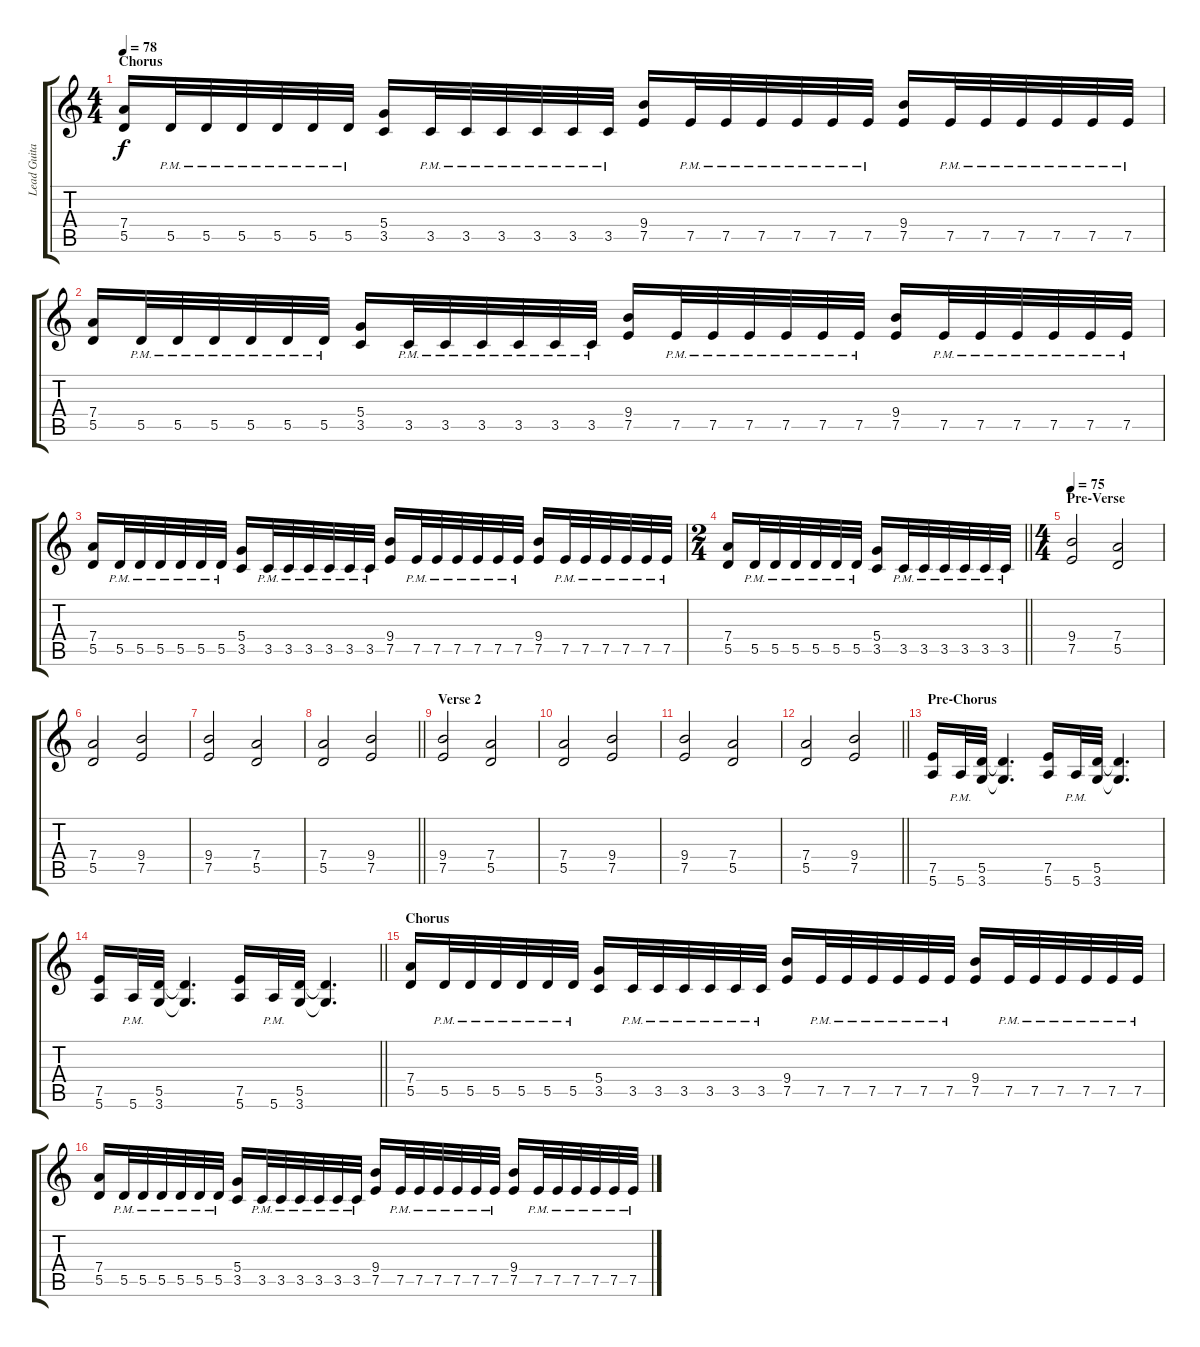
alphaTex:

\track ("Lead Guitar" "Lead Guita") {instrument distortionguitar}
\staff {score tabs}
\tuning (E4 B3 G3 D3 A2 E2) {hide}
\ts (4 4)
\section ("" "Chorus")
\tempo 78
\clef g2
\ks c
(7.4 5.5).16{dy f} 5.5{pm}.32 5.5{pm}.32 5.5{pm}.32 5.5{pm}.32 5.5{pm}.32 5.5{pm}.32 (5.4 3.5).16 3.5{pm}.32 3.5{pm}.32 3.5{pm}.32 3.5{pm}.32 3.5{pm}.32 3.5{pm}.32 (9.4 7.5).16 7.5{pm}.32 7.5{pm}.32 7.5{pm}.32 7.5{pm}.32 7.5{pm}.32 7.5{pm}.32 (9.4 7.5).16 7.5{pm}.32 7.5{pm}.32 7.5{pm}.32 7.5{pm}.32 7.5{pm}.32 7.5{pm}.32 |
(7.4 5.5).16 5.5{pm}.32 5.5{pm}.32 5.5{pm}.32 5.5{pm}.32 5.5{pm}.32 5.5{pm}.32 (5.4 3.5).16 3.5{pm}.32 3.5{pm}.32 3.5{pm}.32 3.5{pm}.32 3.5{pm}.32 3.5{pm}.32 (9.4 7.5).16 7.5{pm}.32 7.5{pm}.32 7.5{pm}.32 7.5{pm}.32 7.5{pm}.32 7.5{pm}.32 (9.4 7.5).16 7.5{pm}.32 7.5{pm}.32 7.5{pm}.32 7.5{pm}.32 7.5{pm}.32 7.5{pm}.32 |
(7.4 5.5).16 5.5{pm}.32 5.5{pm}.32 5.5{pm}.32 5.5{pm}.32 5.5{pm}.32 5.5{pm}.32 (5.4 3.5).16 3.5{pm}.32 3.5{pm}.32 3.5{pm}.32 3.5{pm}.32 3.5{pm}.32 3.5{pm}.32 (9.4 7.5).16 7.5{pm}.32 7.5{pm}.32 7.5{pm}.32 7.5{pm}.32 7.5{pm}.32 7.5{pm}.32 (9.4 7.5).16 7.5{pm}.32 7.5{pm}.32 7.5{pm}.32 7.5{pm}.32 7.5{pm}.32 7.5{pm}.32 |
\ts (2 4)
\barLineRight lightlight
(7.4 5.5).16 5.5{pm}.32 5.5{pm}.32 5.5{pm}.32 5.5{pm}.32 5.5{pm}.32 5.5{pm}.32 (5.4 3.5).16 3.5{pm}.32 3.5{pm}.32 3.5{pm}.32 3.5{pm}.32 3.5{pm}.32 3.5{pm}.32 |
\ts (4 4)
\section ("" "Pre-Verse")
\tempo 75
(9.4 7.5).2 (7.4 5.5).2 |
(7.4 5.5).2 (9.4 7.5).2 |
(9.4 7.5).2 (7.4 5.5).2 |
\barLineRight lightlight
(7.4 5.5).2 (9.4 7.5).2 |
\section ("" "Verse 2")
(9.4 7.5).2 (7.4 5.5).2 |
(7.4 5.5).2 (9.4 7.5).2 |
(9.4 7.5).2 (7.4 5.5).2 |
\barLineRight lightlight
(7.4 5.5).2 (9.4 7.5).2 |
\section ("" "Pre-Chorus")
(7.5 5.6).16 5.6{pm}.32 (5.5 3.6).32 (5.5{t} 3.6{t}).4{d} (7.5 5.6).16 5.6{pm}.32 (5.5 3.6).32 (5.5{t} 3.6{t}).4{d} |
\barLineRight lightlight
(7.5 5.6).16 5.6{pm}.32 (5.5 3.6).32 (5.5{t} 3.6{t}).4{d} (7.5 5.6).16 5.6{pm}.32 (5.5 3.6).32 (5.5{t} 3.6{t}).4{d} |
\section ("" "Chorus")
(7.4 5.5).16 5.5{pm}.32 5.5{pm}.32 5.5{pm}.32 5.5{pm}.32 5.5{pm}.32 5.5{pm}.32 (5.4 3.5).16 3.5{pm}.32 3.5{pm}.32 3.5{pm}.32 3.5{pm}.32 3.5{pm}.32 3.5{pm}.32 (9.4 7.5).16 7.5{pm}.32 7.5{pm}.32 7.5{pm}.32 7.5{pm}.32 7.5{pm}.32 7.5{pm}.32 (9.4 7.5).16 7.5{pm}.32 7.5{pm}.32 7.5{pm}.32 7.5{pm}.32 7.5{pm}.32 7.5{pm}.32 |
(7.4 5.5).16 5.5{pm}.32 5.5{pm}.32 5.5{pm}.32 5.5{pm}.32 5.5{pm}.32 5.5{pm}.32 (5.4 3.5).16 3.5{pm}.32 3.5{pm}.32 3.5{pm}.32 3.5{pm}.32 3.5{pm}.32 3.5{pm}.32 (9.4 7.5).16 7.5{pm}.32 7.5{pm}.32 7.5{pm}.32 7.5{pm}.32 7.5{pm}.32 7.5{pm}.32 (9.4 7.5).16 7.5{pm}.32 7.5{pm}.32 7.5{pm}.32 7.5{pm}.32 7.5{pm}.32 7.5{pm}.32
